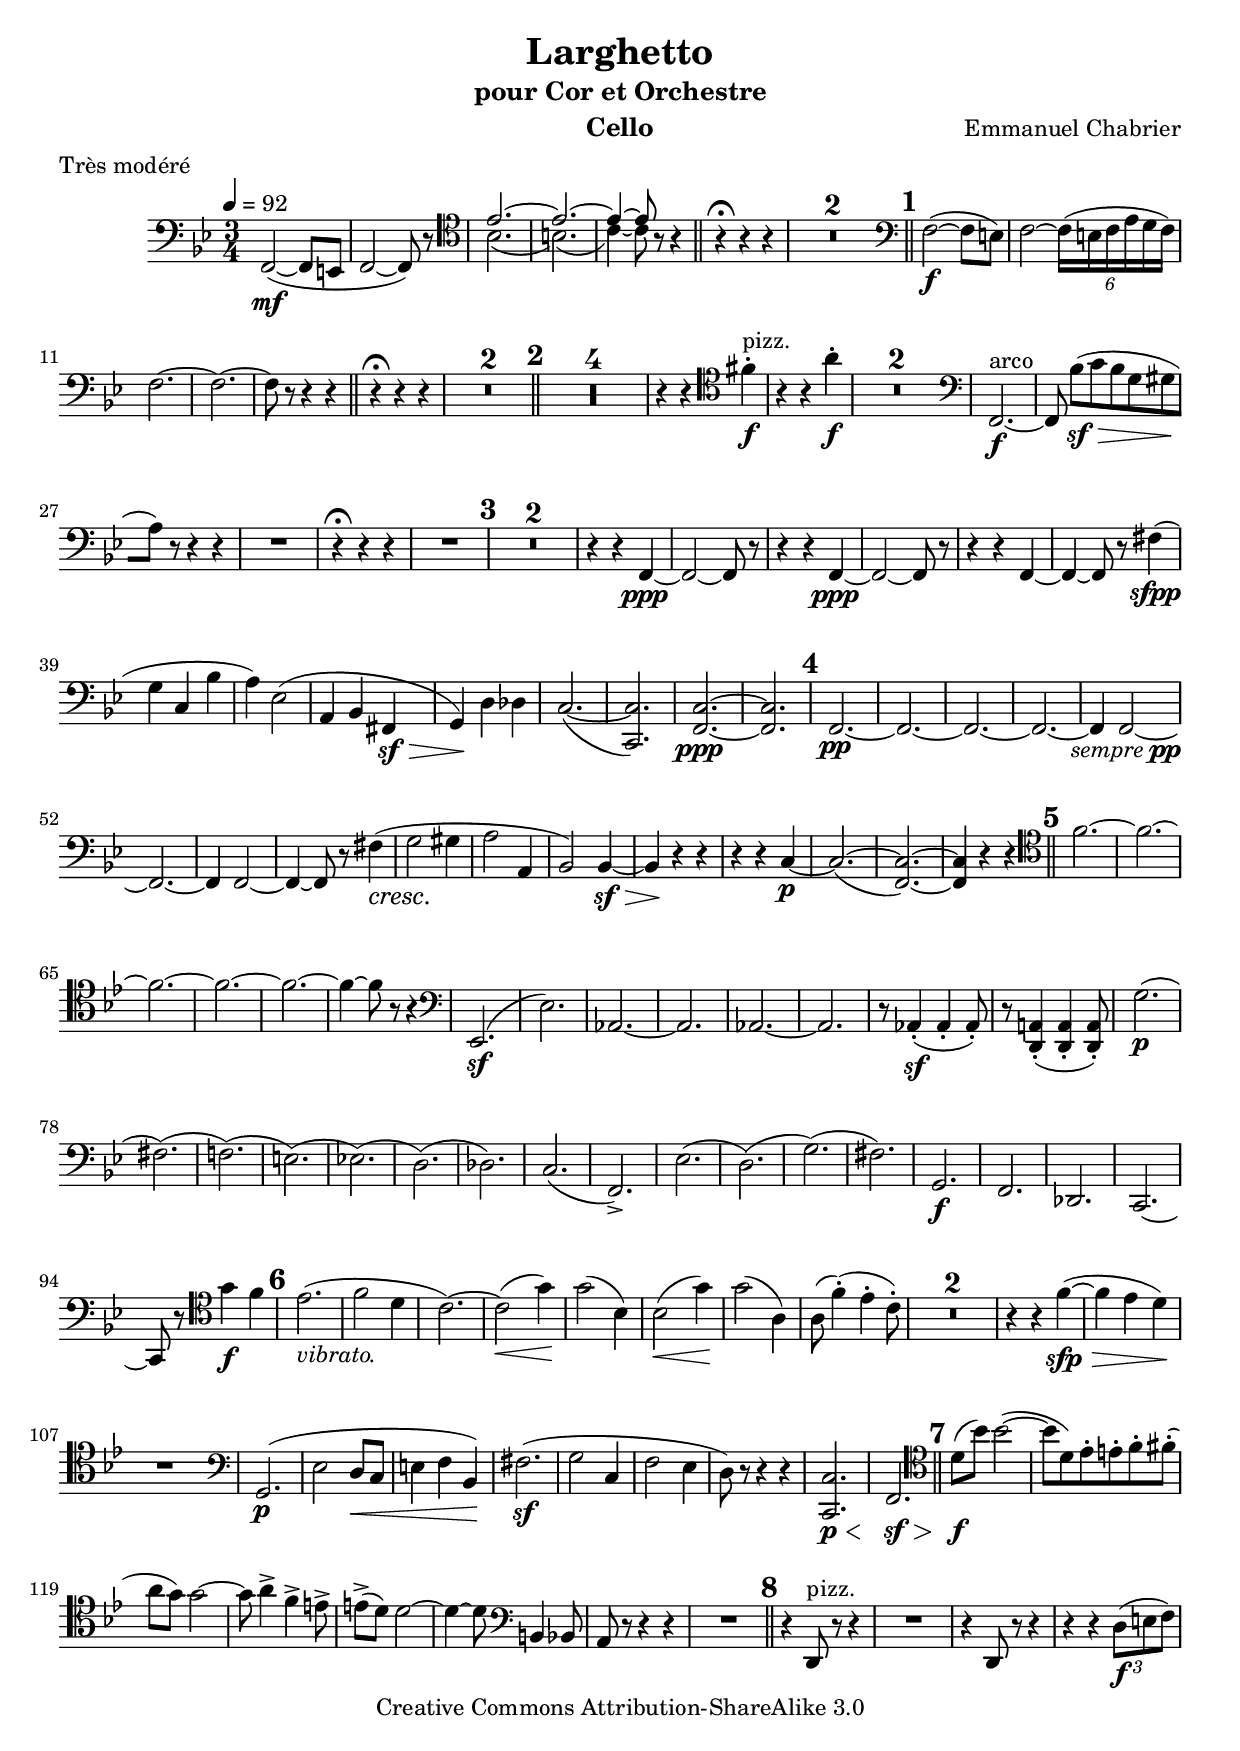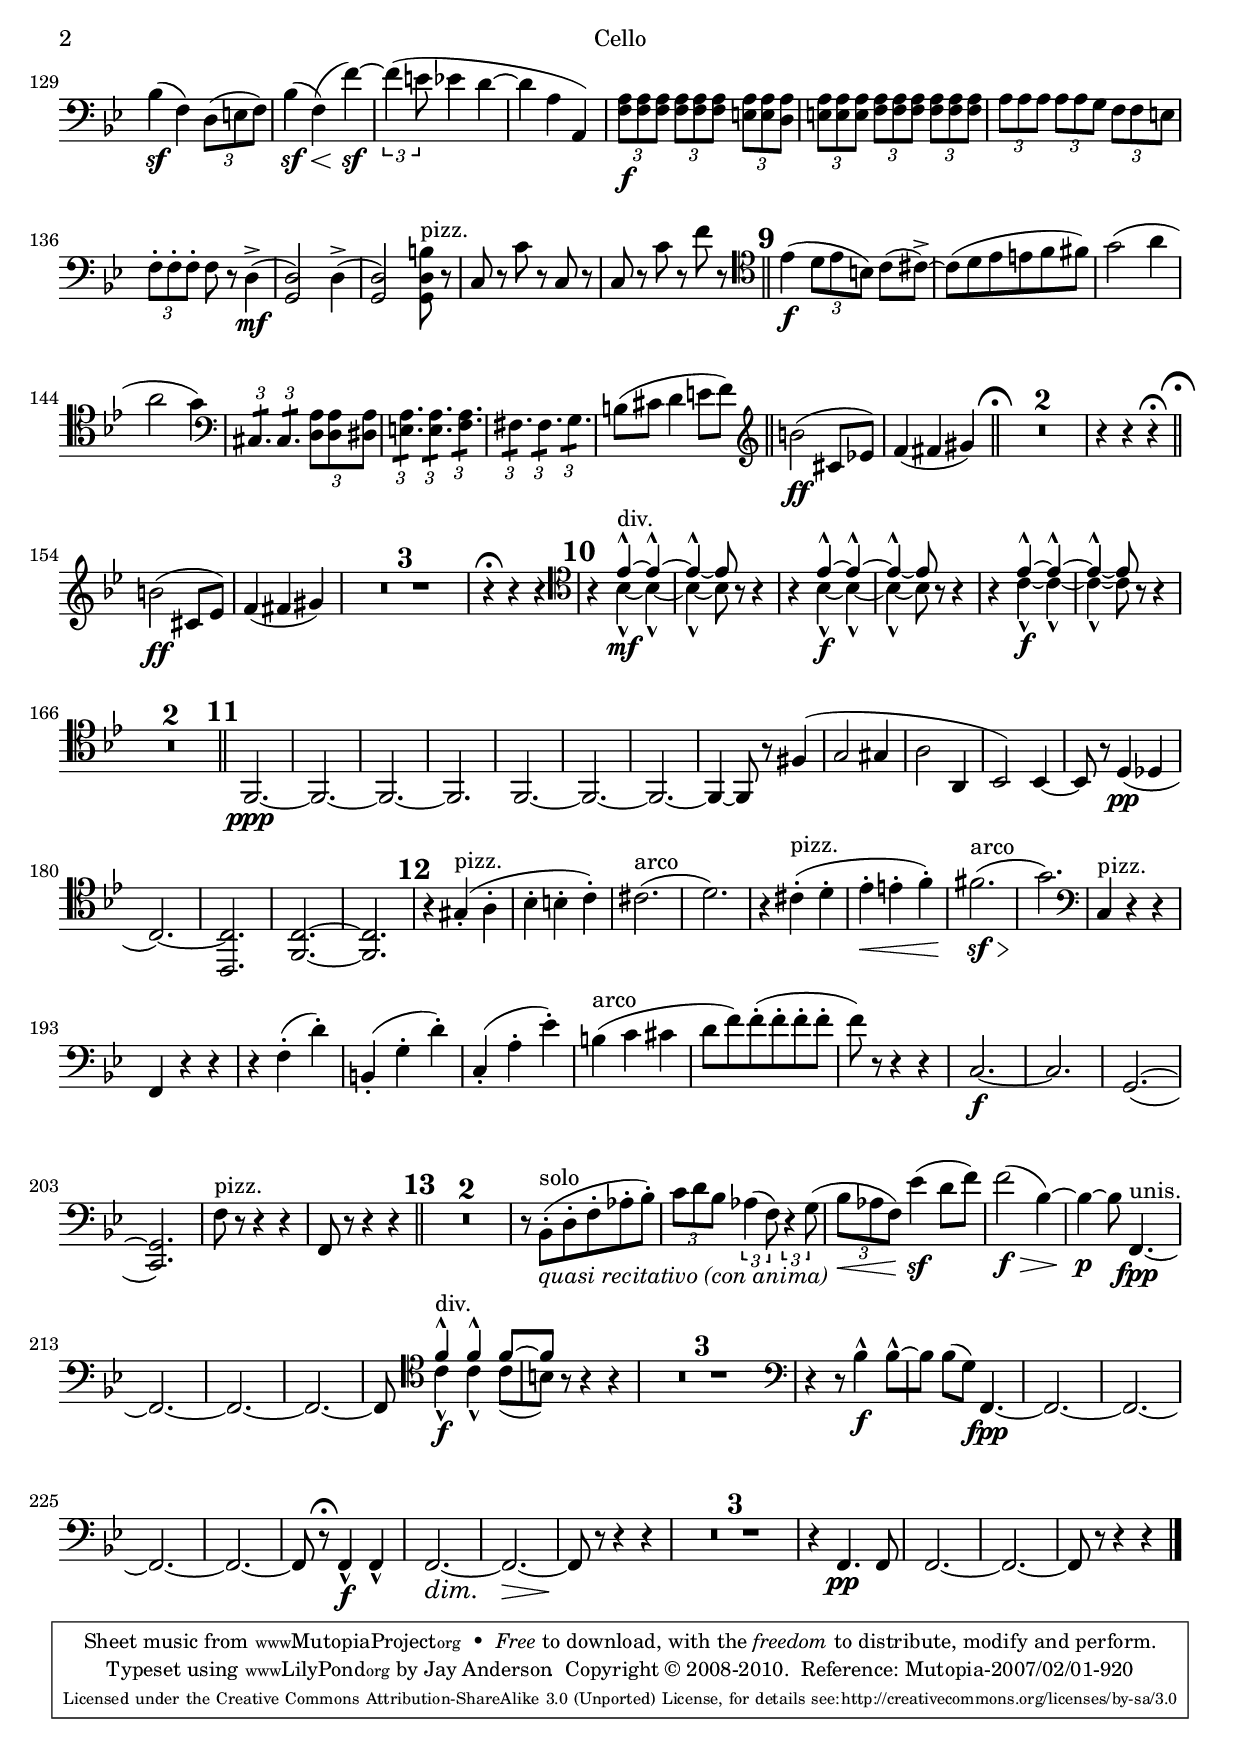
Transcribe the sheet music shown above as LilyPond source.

\version "2.13.37"

\include "defs.ily"
\version "2.13.37"

cello = \relative c,
{
  \clef bass
  \key bes \major
  f2~(\mf f8 e |
  f2~ f8) r |
  \clef tenor
  <<
    {ees''2.~ | ees~ | ees4~ ees8}
    \\
    {bes2.( | b)( | c4~) c8}
  >> r8 r4 |

  r4\fermata r r |
  R2.*2 |

  %A
  \clef bass
  f,2~(\f f8 e) |
  f2~ \times 4/6 {f16( e f a g f)} |
  f2.~ |
  f~ |
  f8 r r4 r |
  r4\fermata r r |
  R2.*2 |

  %B
  R2.*4 |
  r4 r \clef tenor fis'4-.\f^\pizz |
  r r a-.\f |
  R2.*2 |
  \clef bass
  f,,2.~\f^\arco |
  f8 bes'[(\sf\> c bes g gis |
  a])\! r r4 r |
  R2. |
  r4\fermata r r |
  R2. |

  %C
  R2.*2 |
  r4 r f,4~\ppp |
  f2~ f8 r |
  r4 r f4~\ppp |
  f2~ f8 r |
  r4 r f4~ |
  f~ f8 r fis'4(\sfpp |
  g c, bes' |
  a) ees2( |
  a,4 bes
    \lengthenHairpin #7
    fis(\sf\> |
  g)\! d' des |
  c2.~_( |
  <c, c'>) |
  <f c'>2.~\ppp |
  q |

  %D
  f2.~\pp |
  f~ |
  f~ |
  f~ |
  f4 f2~\semprePP |
  f2.~ |
  f4 f2~ |
  f4~ f8 r fis'4(\justCresc |
  g2 gis4 |
  a2 a,4 |
  bes2)
    \lengthenHairpin #5
    bes4~\sf\> |
  bes\! r r |
  r r c4~\p |
  c2.^~_( |
  <f, c'>2.~) |
  <f c'>4 r r |

  %E
  \clef tenor
  f''2.~ |
  \repeat unfold 4 {f~ |}
  f4~ f8 r r4 |
  \clef bass
  ees,,2.(\sf |
  ees') |
  aes,~ |
  aes |
  aes~ |
  aes |
  r8 aes4-.(\sf aes-. aes8-.) |
  r8 <a d,>4-.( q-. q8-.) |
  g'2.(\p |
  fis)( |
  f)( |
  e)( |
  ees)( |
  d)( |
  des) |
  c( |
  f,->) |
  ees'( |
  d)( |
  g)( |
  fis) |
  g,\f |
  f |
  des |
  c~ |
  c8 r \clef tenor g'''4\f f |

  %F
  ees2.(_\vibrato |
  f2 d4 |
  c2.~) |
  c2(\< g'4)\! |
  g2( bes,4) |
  bes2(\< g'4)\! |
  g2( a,4) |
  a8( f'4-.)( ees-. c8-.) |
  R2.*2 |
  r4 r f4~(\sfp\> |
  f ees d)\! |
  R2. |
  \clef bass
  g,,2.(\p |
  ees'2 d8\< c |
  e4 f bes,)\! |
  fis'2.(\sf |
  g2 c,4 |
  f2 ees4 |
  d8) r r4 r |
  <c, c'>2.\p\< |
  f\sf\> |

  %G
  \clef tenor
  d''8(\f bes') bes2~( |
  bes8 d,) ees-. e-. f-. fis-.( |
  a g) g2~ |
  g8 a4-> f-> e8-> |
  e->( d) d2~ |
  d4~ d8 \clef bass b,4 bes8 |
  a r r4 r |
  R2. |

  %H
  r4 d,8^\pizz r r4 |
  R2. |
  r4 d8 r r4 |
  r4 r \times 2/3 {d'8(\f e f)} |
  bes4(\sf f) \times 2/3 {d8( e f)} |
  bes4(\sf f)(\< f'~)\sf |
  \times 2/3 {f4( e8} ees4 d~ |
  d4 a a,) |
  s1*0\f \repeat unfold 2 \times 2/3 {\repeat unfold 3 <f' a>8} \times 2/3 {<e a>8 q <d a'>} |
  \times 2/3 {\repeat unfold 3 <e a>8} \repeat unfold 2 \times 2/3 {\repeat unfold 3 <f a>8} |
  \times 2/3 {a8 a a} \times 2/3 {a a g} \times 2/3 {f f e} |
  \times 2/3 {f-. f-. f-.} f8 r d4->(\mf |
  <d g,>2) d4->( |
  <d g,>2) <g, d' b'>8^\pizz r |
  c8 r c' r c, r |
  c r c' r f r |

  %I
  \clef tenor
  ees4(\f \times 2/3 {d8 ees b)} c8( cis~)-> |
  cis( d ees e f fis) |
  g2( a4 |
  a2 g4) |
  \clef bass
  \repeat unfold 2 \times 2/3 {\repeat tremolo 3 cis,,8} \times 2/3 {<d a'> q <dis a'>} |
  \repeat unfold 2 \times 2/3 {\repeat tremolo 3 <e a>} \times 2/3 {\repeat tremolo 3 <f a>} |
  \repeat unfold 2 \times 2/3 {\repeat tremolo 3 fis} \times 2/3 {\repeat tremolo 3 g} |
  b8( cis d4 e8 f) |
  \clef treble
  b2(\ff cis,8 ees) |
  f4( fis gis) |

  %J
  R2.*2 |
  r4 r r\fermata |
  b2(\ff cis,8 ees) |
  f4( fis gis) |
  R2.*3 |
  r4\fermata r r |

  %K
  \clef tenor
  r4 s1*0^\div\mf
  <<
    {
      ees4~-^ ees~-^ |
      ees_~-^ ees8
    }
    \\
    {
      bes4~-^ bes~-^ |
      bes_~-^ bes8
    }
  >> r8 r4 |
  r4 s1*0\f
  <<
    {
      ees4~-^ ees~-^ |
      ees_~-^ ees8
    }
    \\
    {
      bes4~-^ bes~-^ |
      bes_~-^ bes8
    }
  >> r8 r4 |
  r4 s1*0\f
  <<
    {
      ees4~-^ ees~-^ |
      ees_~-^ ees8
    }
    \\
    {
      c4~-^ c~-^ |
      c_~-^ c8
    }
  >> r8 r4 |
  R2.*2 |

  %L
  f,,2.~\ppp |
  f~ |
  f~ |
  f |
  f~ |
  f~ |
  f~ |
  f4~ f8 r fis'4( |
  g2 gis4 |
  a2 a,4 |
  bes2) bes4~ |
  bes8 r d4(\pp des |
  c2.~) |
  <c c,> |
  <c f,>2.~ |
  q |

  %M
  r4 gis'-.(^\pizz a-. |
  bes-. b-. c-.) |
  cis2.(^\arco |
  d) |
  \clef tenor
  r4 cis-.(^\pizz d-. |
  ees-.\< e-. f-.) |
  fis2.(\sf\>^\arco |
  g)\! |
  \clef bass
  c,,4^\pizz r r |
  f, r r |
  r f'-.( d'-.) |
  b,-.( g'-. d'-.) |
  c,-.( a'-. ees'-.) |
  b4(^\arco c cis |
  d8 f) f-.( f-. f-. f-. |
  f) r r4 r |
  c,2.~\f |
  c |
  g^~_( |
  <g c,>) |
  f'8^\pizz r r4 r |
  f,8 r r4 r |

  %N
  R2.*2 |
  r8 bes-.(^\solo_\markup{\italic {quasi recitativo (con anima)}} d-. f-. aes-. bes-.) |
  \times 2/3 {c8 d bes} \times 2/3 {aes4( f8)} \times 2/3 {r4 g8(} |
  \times 2/3 {bes8\< aes f)} ees'4(\sf d8 f) |
  f2(\f\> bes,4~) |
  bes~\p bes8 f,4.~\fpp^\unis |
  f2.~ |
  f~ |
  f~ |
  f8 \clef tenor s1*0^\div\f
  <<
    {
      f''4-^ f-^ f8[~ |
      f]
    }
    \\
    {
      c4-^ c-^ c8[( |
      b])
    }
  >> r8 r4 r |
  R2.*3 |
  \clef bass
  r4 r8 bes4-^\f bes8[~-^ |
  bes] bes[( g]) f,4.~\fpp |
  f2.~ |
  f~ |
  f~ |
  f~ |
  f8 r\fermata f4-^\f f-^ |
  f2.~\justDim |
  f~\> |
  f8\! r r4 r |
  R2.*3 |
  r4 f4.\pp f8 |
  f2.~ |
  f~ |
  f8 r r4 r |
}


instrument = "Cello"
notes = \cello

\version "2.13.37"

\include "header.ily"
\score
{
  \new Staff { << \notes \outline >> }
}


